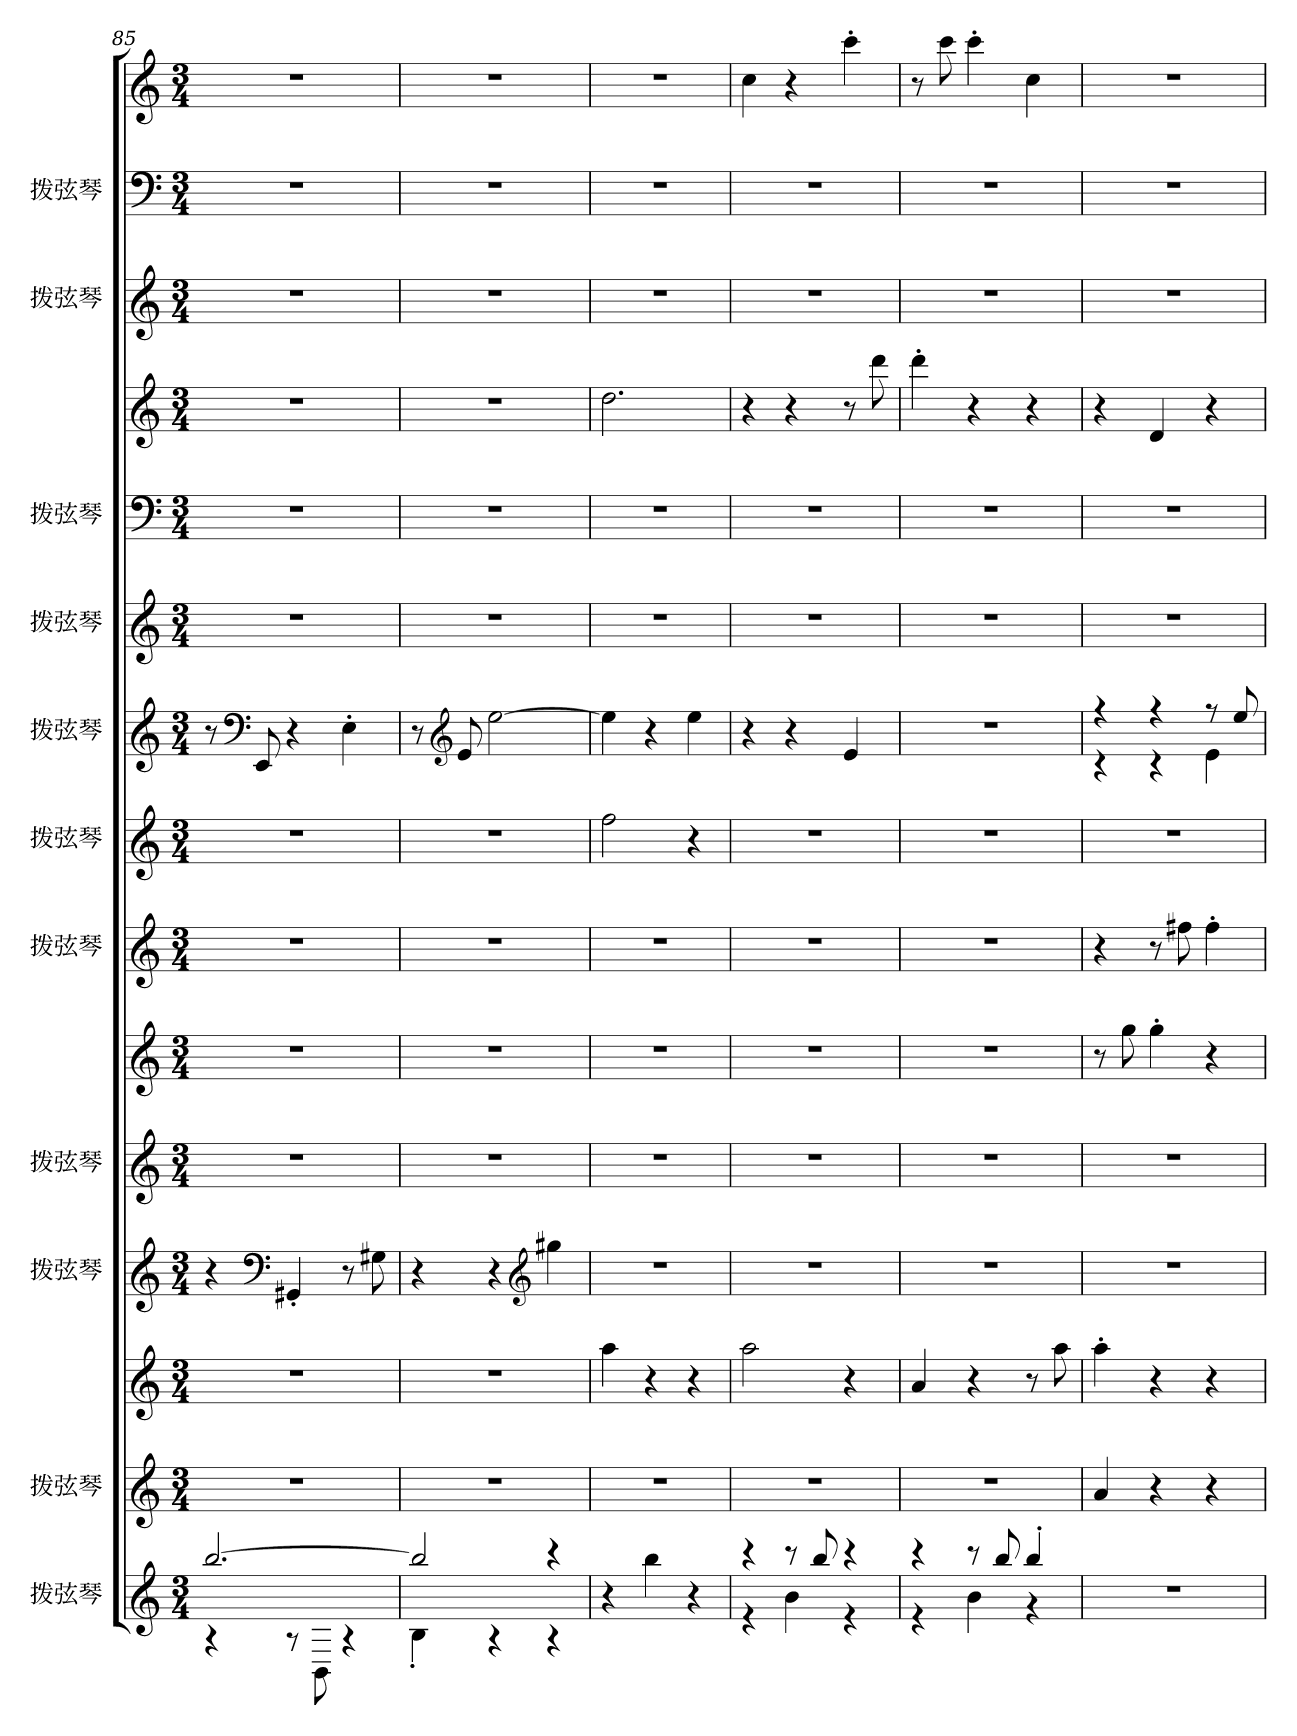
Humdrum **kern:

**kern	**kern	**kern	**kern	**kern	**kern	**kern	**kern	**kern	**kern	**kern	**kern	**kern	**kern	**kern
*part11	*part10	*part10	*part9	*part8	*part8	*part7	*part6	*part5	*part4	*part3	*part3	*part2	*part1	*part1
*staff15	*staff14	*staff13	*staff12	*staff11	*staff10	*staff9	*staff8	*staff7	*staff6	*staff5	*staff4	*staff3	*staff2	*staff1
*I"拨弦琴	*I"拨弦琴	*	*I"拨弦琴	*I"拨弦琴	*	*I"拨弦琴	*I"拨弦琴	*I"拨弦琴	*I"拨弦琴	*I"拨弦琴	*	*I"拨弦琴	*I"拨弦琴	*
!!LO:PB:g=z
*clefG2	*clefG2	*clefG2	*clefG2	*clefG2	*clefG2	*clefG2	*clefG2	*clefG2	*clefG2	*clefF4	*clefG2	*clefG2	*clefF4	*clefG2
*k[]	*k[]	*k[]	*k[]	*k[]	*k[]	*k[]	*k[]	*k[]	*k[]	*k[]	*k[]	*k[]	*k[]	*k[]
*M3/4	*M3/4	*M3/4	*M3/4	*M3/4	*M3/4	*M3/4	*M3/4	*M3/4	*M3/4	*M3/4	*M3/4	*M3/4	*M3/4	*M3/4
=85	=85	=85	=85	=85	=85	=85	=85	=85	=85	=85	=85	=85	=85	=85
*^	*	*	*	*	*	*	*	*	*	*	*	*	*	*
[2.bb/	4r	2.r	2.r	4r	2.r	2.r	2.r	2.r	8r	2.r	2.r	2.r	2.r	2.r	2.r
*	*	*	*	*	*	*	*	*	*clefF4	*	*	*	*	*	*
.	.	.	.	.	.	.	.	.	8EE/	.	.	.	.	.	.
*	*	*	*	*clefF4	*	*	*	*	*	*	*	*	*	*	*
.	8r	.	.	4GG#X'/	.	.	.	.	4r	.	.	.	.	.	.
.	8BB\	.	.	.	.	.	.	.	.	.	.	.	.	.	.
.	4r	.	.	8r	.	.	.	.	4E'\	.	.	.	.	.	.
.	.	.	.	8G#X\	.	.	.	.	.	.	.	.	.	.	.
=86	=86	=86	=86	=86	=86	=86	=86	=86	=86	=86	=86	=86	=86	=86	=86
2bb/]	4B'\	2.r	2.r	4r	2.r	2.r	2.r	2.r	8r	2.r	2.r	2.r	2.r	2.r	2.r
*	*	*	*	*	*	*	*	*	*clefG2	*	*	*	*	*	*
.	.	.	.	.	.	.	.	.	8e/	.	.	.	.	.	.
.	4r	.	.	4r	.	.	.	.	[2ee\	.	.	.	.	.	.
*	*	*	*	*clefG2	*	*	*	*	*	*	*	*	*	*	*
4r	4r	.	.	4gg#X\	.	.	.	.	.	.	.	.	.	.	.
*v	*v	*	*	*	*	*	*	*	*	*	*	*	*	*	*
=87	=87	=87	=87	=87	=87	=87	=87	=87	=87	=87	=87	=87	=87	=87
4r	2.r	4aa\	2.r	2.r	2.r	2.r	2ff\	4ee\]	2.r	2.r	2.dd\	2.r	2.r	2.r
4bb\	.	4r	.	.	.	.	.	4r	.	.	.	.	.	.
4r	.	4r	.	.	.	.	4r	4ee\	.	.	.	.	.	.
=88	=88	=88	=88	=88	=88	=88	=88	=88	=88	=88	=88	=88	=88	=88
*^	*	*	*	*	*	*	*	*	*	*	*	*	*	*
4r	4r	2.r	2aa\	2.r	2.r	2.r	2.r	2.r	4r	2.r	2.r	4r	2.r	2.r	4cc\
8r	4b\	.	.	.	.	.	.	.	4r	.	.	4r	.	.	4r
8bb/	.	.	.	.	.	.	.	.	.	.	.	.	.	.	.
4r	4r	.	4r	.	.	.	.	.	4e/	.	.	8r	.	.	4ccc'\
.	.	.	.	.	.	.	.	.	.	.	.	8ddd\	.	.	.
=89	=89	=89	=89	=89	=89	=89	=89	=89	=89	=89	=89	=89	=89	=89	=89
4r	4r	2.r	4a/	2.r	2.r	2.r	2.r	2.r	2.r	2.r	2.r	4ddd'\	2.r	2.r	8r
.	.	.	.	.	.	.	.	.	.	.	.	.	.	.	8ccc\
8r	4b\	.	4r	.	.	.	.	.	.	.	.	4r	.	.	4ccc'\
8bb/	.	.	.	.	.	.	.	.	.	.	.	.	.	.	.
4bb'/	4r	.	8r	.	.	.	.	.	.	.	.	4r	.	.	4cc\
.	.	.	8aa\	.	.	.	.	.	.	.	.	.	.	.	.
*v	*v	*	*	*	*	*	*	*	*	*	*	*	*	*	*
!!LO:PB:g=z
=90	=90	=90	=90	=90	=90	=90	=90	=90	=90	=90	=90	=90	=90	=90
*	*	*	*	*	*	*	*	*^	*	*	*	*	*	*
2.r	4a/	4aa'\	2.r	2.r	8r	4r	2.r	4r	4r	2.r	2.r	4r	2.r	2.r	2.r
.	.	.	.	.	8gg\	.	.	.	.	.	.	.	.	.	.
.	4r	4r	.	.	4gg'\	8r	.	4r	4r	.	.	4d/	.	.	.
.	.	.	.	.	.	8ff#X\	.	.	.	.	.	.	.	.	.
.	4r	4r	.	.	4r	4ff#'\	.	8r	4e\	.	.	4r	.	.	.
.	.	.	.	.	.	.	.	8ee/	.	.	.	.	.	.	.
*	*	*	*	*	*	*	*	*v	*v	*	*	*	*	*	*
=	=	=	=	=	=	=	=	=	=	=	=	=	=	=
*-	*-	*-	*-	*-	*-	*-	*-	*-	*-	*-	*-	*-	*-	*-
